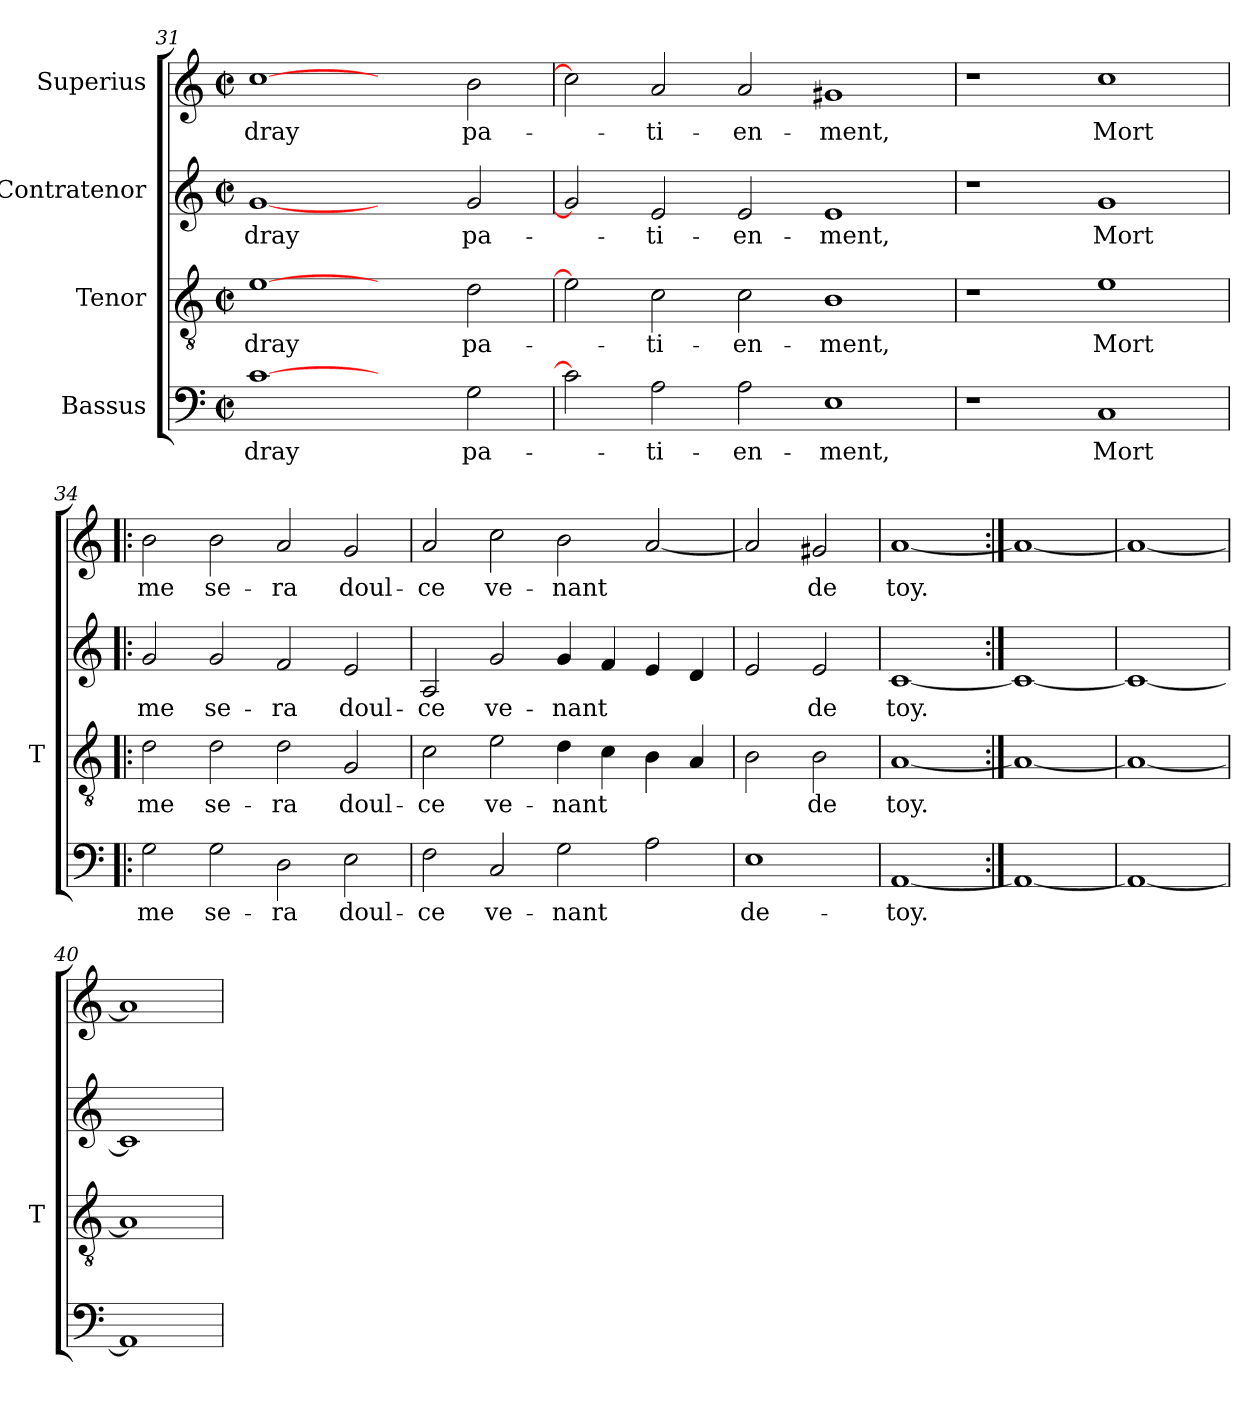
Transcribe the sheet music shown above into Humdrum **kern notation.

**kern	**text	**kern	**text	**kern	**text	**kern	**text
*part4	*part4	*part3	*part3	*part2	*part2	*part1	*part1
*staff4	*staff4	*staff3	*staff3	*staff2	*staff2	*staff1	*staff1
*I"Bassus	*	*I"Tenor	*	*I"Contratenor	*	*I"Superius	*
*	*	*I'T	*	*	*	*	*
*clefF4	*	*clefGv2	*	*clefG2	*	*clefG2	*
*k[]	*	*k[]	*	*k[]	*	*k[]	*
*C:	*	*C:	*	*C:	*	*C:	*
*M2/2	*	*M2/2	*	*M2/2	*	*M2/2	*
*met(c|)	*	*met(c|)	*	*met(c|)	*	*met(c|)	*
=31	=31	=31	=31	=31	=31	=31	=31
[1c	-dray	[1e	-dray	[1g	-dray	[1cc	-dray
2ryy	.	2ryy	.	2ryy	.	2ryy	.
2G	pa-	2d	pa-	2g	pa-	2b	pa-
=32	=32	=32	=32	=32	=32	=32	=32
2c]	.	2e]	.	2g]	.	2cc]	.
2A	ti-	2c	ti-	2e	ti-	2a	ti-
2A	en-	2c	en-	2e	en-	2a	en-
1E	-ment,	1B	-ment,	1e	-ment,	1g#X	-ment,
!!LO:PB:g=z
=33	=33	=33	=33	=33	=33	=33	=33
1r	.	1r	.	1r	.	1r	.
1C	-Mort	1e	-Mort	1g	-Mort	1cc	-Mort
=34!|:	=34!|:	=34!|:	=34!|:	=34!|:	=34!|:	=34!|:	=34!|:
2G	-me	2d	-me	2g	-me	2b	-me
2G	se-	2d	se-	2g	se-	2b	se-
2D	-ra	2d	-ra	2f	-ra	2a	-ra
2E	doul-	2G	doul-	2e	doul-	2g	doul-
=35	=35	=35	=35	=35	=35	=35	=35
2F	-ce	2c	-ce	2A	-ce	2a	-ce
2C	ve-	2e	ve-	2g	ve-	2cc	ve-
2G	-nant	4d	-nant	4g	-nant	2b	-nant
.	.	4c	.	4f	.	.	.
2A	.	4B	.	4e	.	[2a	.
.	.	4A	.	4d	.	.	.
=36	=36	=36	=36	=36	=36	=36	=36
1E	de-	2B	.	2e	.	2a]	.
.	.	2B	-de	2e	-de	2g#X	-de
=37	=37	=37	=37	=37	=37	=37	=37
[1AA	-toy.	[1A	-toy.	[1c	-toy.	[1a	-toy.
=38:|!	=38:|!	=38:|!	=38:|!	=38:|!	=38:|!	=38:|!	=38:|!
1AA_	.	1A_	.	1c_	.	1a_	.
=39	=39	=39	=39	=39	=39	=39	=39
1AA_	.	1A_	.	1c_	.	1a_	.
=40	=40	=40	=40	=40	=40	=40	=40
1AA]	.	1A]	.	1c]	.	1a]	.
=	=	=	=	=	=	=	=
*-	*-	*-	*-	*-	*-	*-	*-
